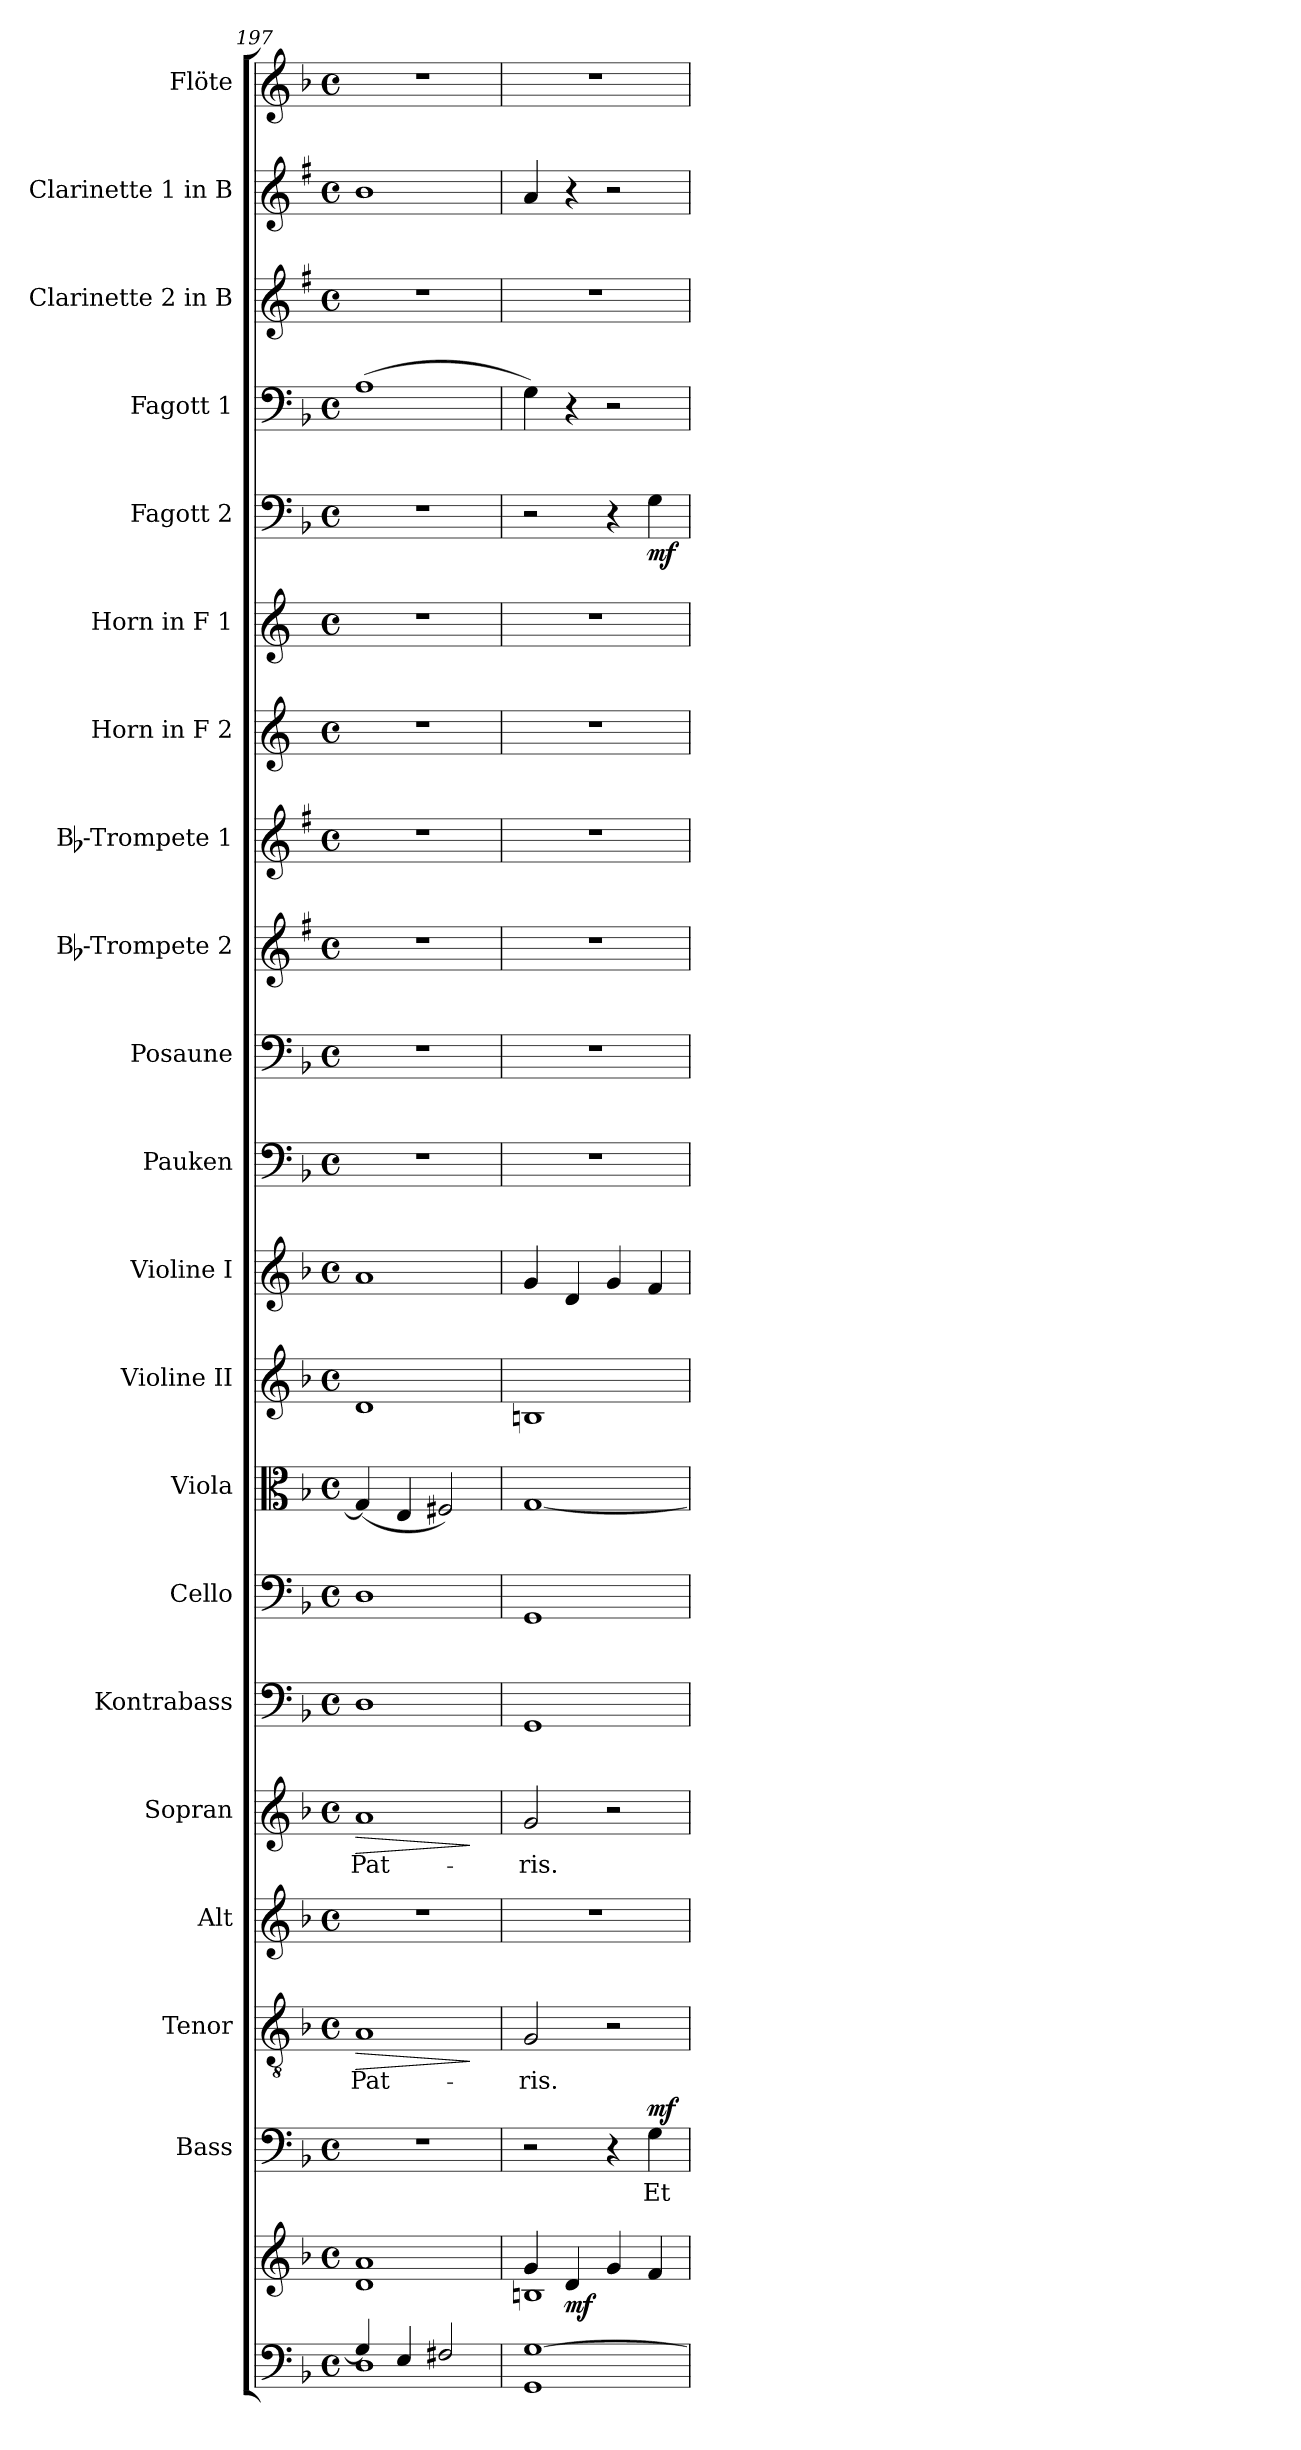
**kern	**kern	**dynam	**kern	**text	**dynam	**kern	**text	**dynam	**kern	**kern	**text	**dynam	**kern	**kern	**kern	**kern	**kern	**kern	**kern	**kern	**kern	**kern	**kern	**kern	**dynam	**kern	**kern	**kern	**kern
*part21	*part21	*part21	*part20	*part20	*part20	*part19	*part19	*part19	*part18	*part17	*part17	*part17	*part16	*part15	*part14	*part13	*part12	*part11	*part10	*part9	*part8	*part7	*part6	*part5	*part5	*part4	*part3	*part2	*part1
*staff22	*staff21	*staff21/22	*staff20	*staff20	*staff20	*staff19	*staff19	*staff19	*staff18	*staff17	*staff17	*staff17	*staff16	*staff15	*staff14	*staff13	*staff12	*staff11	*staff10	*staff9	*staff8	*staff7	*staff6	*staff5	*staff5	*staff4	*staff3	*staff2	*staff1
*	*	*	*I"Bass	*	*	*I"Tenor	*	*	*I"Alt	*I"Sopran	*	*	*I"Kontrabass	*I"Cello	*I"Viola	*I"Violine II	*I"Violine I	*I"Pauken	*I"Posaune	*I"Bb-Trompete 2	*I"Bb-Trompete 1	*I"Horn in F 2	*I"Horn in F 1	*I"Fagott 2	*	*I"Fagott 1	*I"Clarinette 2 in B	*I"Clarinette 1 in B	*I"Flöte
*	*	*	*I'B.	*	*	*I'T.	*	*	*I'A.	*I'S.	*	*	*I'Kb.	*	*I'Vla.	*I'Vl. II	*I'Vl. I	*I'Pk.	*I'Pos.	*I'Bb Trp. 2	*I'Bb Trp. 1	*	*	*I'Fg. 2	*	*I'Fg. 1	*I'Clar. 2	*I'Clar.1	*I'Fl.
*clefF4	*clefG2	*	*clefF4	*	*	*clefGv2	*	*	*clefG2	*clefG2	*	*	*clefF4	*clefF4	*clefC3	*clefG2	*clefG2	*clefF4	*clefF4	*clefG2	*clefG2	*clefG2	*clefG2	*clefF4	*	*clefF4	*clefG2	*clefG2	*clefG2
*	*	*	*	*	*	*	*	*	*	*	*	*	*ITrd7c12	*	*	*	*	*	*	*ITrd1c2	*ITrd1c2	*ITrd4c7	*ITrd4c7	*	*	*	*ITrd1c2	*ITrd1c2	*
*k[b-]	*k[b-]	*	*k[b-]	*	*	*k[b-]	*	*	*k[b-]	*k[b-]	*	*	*k[b-]	*k[b-]	*k[b-]	*k[b-]	*k[b-]	*k[b-]	*k[b-]	*k[b-]	*k[b-]	*k[b-]	*k[b-]	*k[b-]	*	*k[b-]	*k[b-]	*k[b-]	*k[b-]
*F:	*F:	*	*F:	*	*	*F:	*	*	*F:	*F:	*	*	*F:	*F:	*F:	*F:	*F:	*F:	*F:	*F:	*F:	*F:	*F:	*F:	*	*F:	*F:	*F:	*F:
*M4/4	*M4/4	*	*M4/4	*	*	*M4/4	*	*	*M4/4	*M4/4	*	*	*M4/4	*M4/4	*M4/4	*M4/4	*M4/4	*M4/4	*M4/4	*M4/4	*M4/4	*M4/4	*M4/4	*M4/4	*	*M4/4	*M4/4	*M4/4	*M4/4
*met(c)	*met(c)	*	*met(c)	*	*	*met(c)	*	*	*met(c)	*met(c)	*	*	*met(c)	*met(c)	*met(c)	*met(c)	*met(c)	*met(c)	*met(c)	*met(c)	*met(c)	*met(c)	*met(c)	*met(c)	*	*met(c)	*met(c)	*met(c)	*met(c)
=197	=197	=197	=197	=197	=197	=197	=197	=197	=197	=197	=197	=197	=197	=197	=197	=197	=197	=197	=197	=197	=197	=197	=197	=197	=197	=197	=197	=197	=197
*^	*^	*	*	*	*	*	*	*	*	*	*	*	*	*	*	*	*	*	*	*	*	*	*	*	*	*	*	*	*
!	!	!	!	!	!	!	!	!	!LO:LY:b	!LO:HP:b	!	!	!LO:LY:b	!LO:HP:b	!	!	!	!	!	!	!	!	!	!	!	!	!	!	!	!	!
4G/]	1D	1a	1d	.	1r	.	.	1A	Pat-	>	1r	1a	Pat-	>	1DD	1D	(<4G/]	1d	1a	1r	1r	1r	1r	1r	1r	1r	.	(>1A	1r	1a	1r
4E/	.	.	.	.	.	.	.	.	.	.	.	.	.	.	.	.	4E/	.	.	.	.	.	.	.	.	.	.	.	.	.	.
2F#X/	.	.	.	.	.	.	.	.	.	.	.	.	.	.	.	.	2F#X/)	.	.	.	.	.	.	.	.	.	.	.	.	.	.
*v	*v	*	*	*	*	*	*	*	*	*	*	*	*	*	*	*	*	*	*	*	*	*	*	*	*	*	*	*	*	*	*
*	*v	*v	*	*	*	*	*	*	*	*	*	*	*	*	*	*	*	*	*	*	*	*	*	*	*	*	*	*	*	*
.	.	.	.	.	.	.	.	]	.	.	.	]	.	.	.	.	.	.	.	.	.	.	.	.	.	.	.	.	.
=198	=198	=198	=198	=198	=198	=198	=198	=198	=198	=198	=198	=198	=198	=198	=198	=198	=198	=198	=198	=198	=198	=198	=198	=198	=198	=198	=198	=198	=198
*^	*^	*	*	*	*	*	*	*	*	*	*	*	*	*	*	*	*	*	*	*	*	*	*	*	*	*	*	*	*
!	!	!	!	!	!	!	!	!	!LO:LY:b	!	!	!	!LO:LY:b	!	!	!	!	!	!	!	!	!	!	!	!	!	!	!	!	!	!
[>1G	1GG	4g/	1Bn	.	2r	.	.	2G/	-ris.	.	1r	2g/	-ris.	.	1GGG	1GG	[1G	1Bn	4g/	1r	1r	1r	1r	1r	1r	2r	.	4G\)	1r	4g/	1r
!	!	!	!	!LO:DY:b	!	!	!	!	!	!	!	!	!	!	!	!	!	!	!	!	!	!	!	!	!	!	!	!	!	!	!
.	.	4d/	.	mf	.	.	.	.	.	.	.	.	.	.	.	.	.	.	4d/	.	.	.	.	.	.	.	.	4r	.	4r	.
.	.	4g/	.	.	4r	.	.	2r	.	.	.	2r	.	.	.	.	.	.	4g/	.	.	.	.	.	.	4r	.	2r	.	2r	.
!	!	!	!	!	!	!LO:LY:b	!LO:DY:a	!	!	!	!	!	!	!	!	!	!	!	!	!	!	!	!	!	!	!	!LO:DY:b	!	!	!	!
.	.	4f/	.	.	4G\	Et	mf	.	.	.	.	.	.	.	.	.	.	.	4f/	.	.	.	.	.	.	4G\	mf	.	.	.	.
*v	*v	*	*	*	*	*	*	*	*	*	*	*	*	*	*	*	*	*	*	*	*	*	*	*	*	*	*	*	*	*	*
*	*v	*v	*	*	*	*	*	*	*	*	*	*	*	*	*	*	*	*	*	*	*	*	*	*	*	*	*	*	*	*
=	=	=	=	=	=	=	=	=	=	=	=	=	=	=	=	=	=	=	=	=	=	=	=	=	=	=	=	=	=
*-	*-	*-	*-	*-	*-	*-	*-	*-	*-	*-	*-	*-	*-	*-	*-	*-	*-	*-	*-	*-	*-	*-	*-	*-	*-	*-	*-	*-	*-
